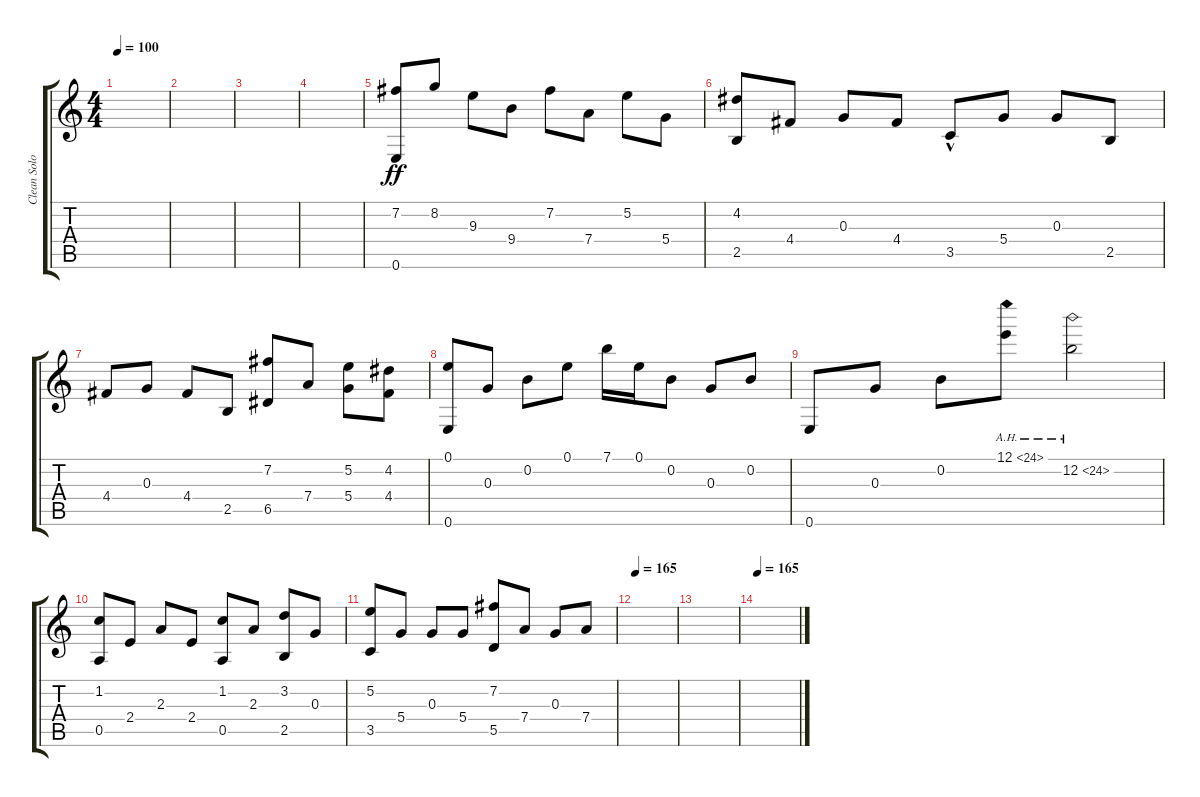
\track ("Clean Solos" "Clean Solo") {instrument electricguitarclean}
\staff {score tabs}
\tuning (E4 B3 G3 D3 A2 E2) {hide}
\ts (4 4)
\tempo 100
\clef g2
\ks c
|
|
|
|
(7.2 0.6).8{dy ff} 8.2.8 9.3.8 9.4.8 7.2.8 7.4.8 5.2.8 5.4.8 |
(4.2 2.5).8 4.4.8 0.3.8 4.4.8 3.5{hac}.8 5.4.8 0.3.8 2.5.8 |
4.4.8 0.3.8 4.4.8 2.5.8 (7.2 6.5).8 7.4.8 (5.2 5.4).8 (4.2 4.4).8 |
(0.1 0.6).8 0.3.8 0.2.8 0.1.8 7.1.16 0.1.16 0.2.8 0.3.8 0.2.8 |
0.6.8 0.3.8 0.2.8 12.1{ah 12}.8 12.2{ah 12}.2 |
(1.2 0.5).8 2.4.8 2.3.8 2.4.8 (1.2 0.5).8 2.3.8 (3.2 2.5).8 0.3.8 |
(5.2 3.5).8 5.4.8 0.3.8 5.4.8 (7.2 5.5).8 7.4.8 0.3.8 7.4.8 |
\tempo 165
|
|
\tempo 165
